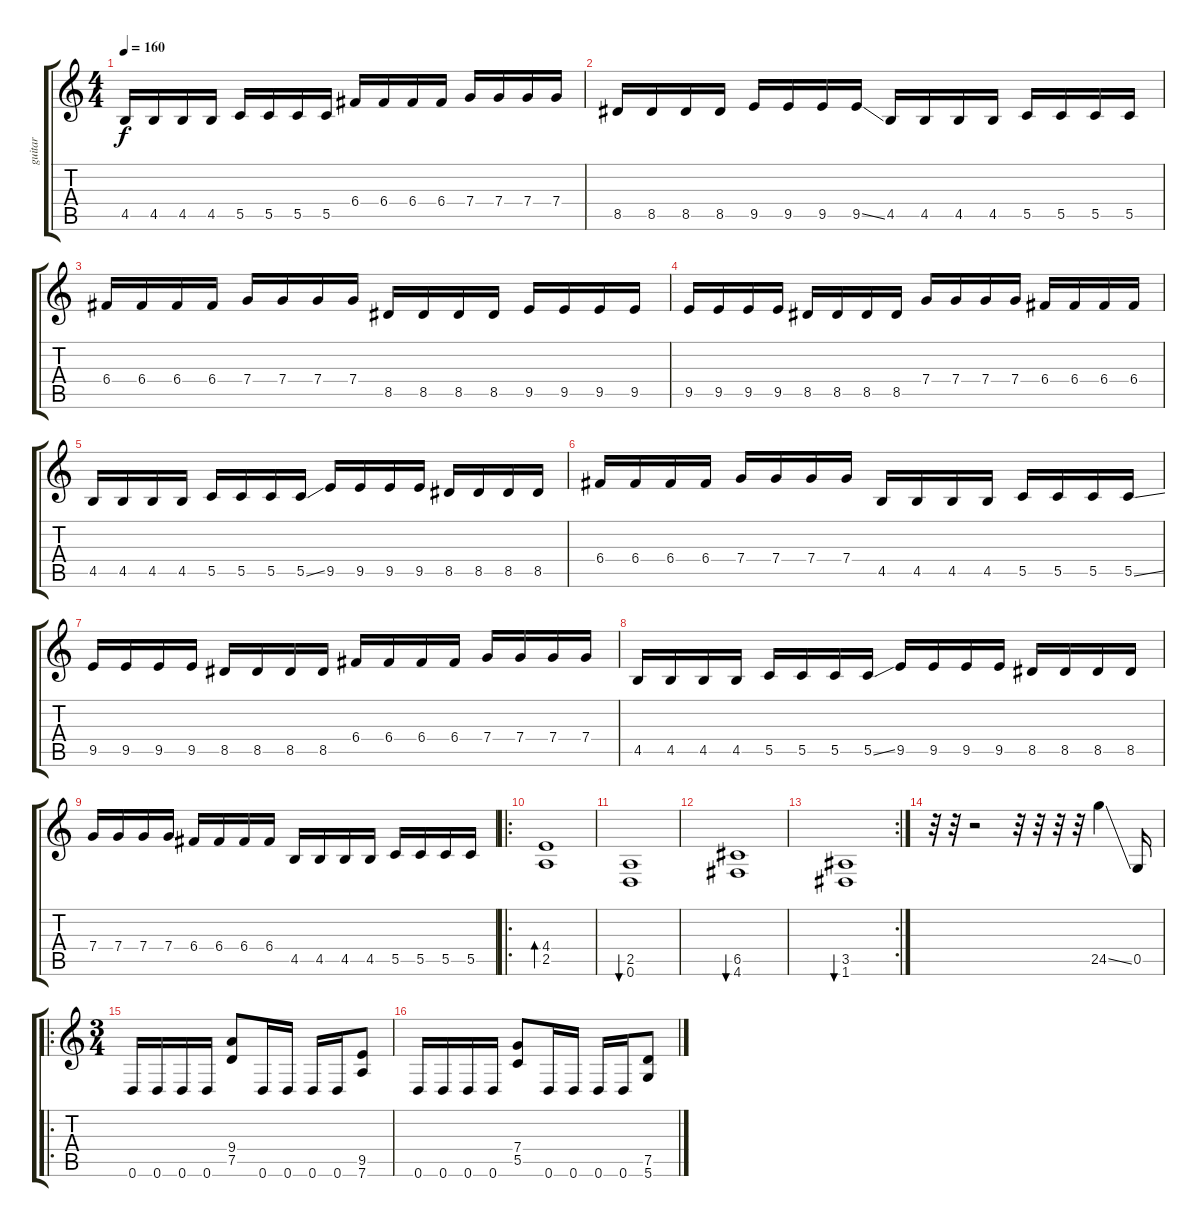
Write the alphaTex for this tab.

\track ("guitar" "guitar") {instrument distortionguitar}
\staff {score tabs}
\tuning (D4 A3 F3 C3 G2 D2) {hide}
\ts (4 4)
\tempo 160
\clef g2
\ks c
4.5.16{dy f} 4.5.16 4.5.16 4.5.16 5.5.16 5.5.16 5.5.16 5.5.16 6.4.16 6.4.16 6.4.16 6.4.16 7.4.16 7.4.16 7.4.16 7.4.16 |
8.5.16 8.5.16 8.5.16 8.5.16 9.5.16 9.5.16 9.5.16 9.5{ss}.16 4.5.16 4.5.16 4.5.16 4.5.16 5.5.16 5.5.16 5.5.16 5.5.16 |
6.4.16 6.4.16 6.4.16 6.4.16 7.4.16 7.4.16 7.4.16 7.4.16 8.5.16 8.5.16 8.5.16 8.5.16 9.5.16 9.5.16 9.5.16 9.5.16 |
9.5.16 9.5.16 9.5.16 9.5.16 8.5.16 8.5.16 8.5.16 8.5.16 7.4.16 7.4.16 7.4.16 7.4.16 6.4.16 6.4.16 6.4.16 6.4.16 |
4.5.16 4.5.16 4.5.16 4.5.16 5.5.16 5.5.16 5.5.16 5.5{ss}.16 9.5.16 9.5.16 9.5.16 9.5.16 8.5.16 8.5.16 8.5.16 8.5.16 |
6.4.16 6.4.16 6.4.16 6.4.16 7.4.16 7.4.16 7.4.16 7.4.16 4.5.16 4.5.16 4.5.16 4.5.16 5.5.16 5.5.16 5.5.16 5.5{ss}.16 |
9.5.16 9.5.16 9.5.16 9.5.16 8.5.16 8.5.16 8.5.16 8.5.16 6.4.16 6.4.16 6.4.16 6.4.16 7.4.16 7.4.16 7.4.16 7.4.16 |
4.5.16 4.5.16 4.5.16 4.5.16 5.5.16 5.5.16 5.5.16 5.5{ss}.16 9.5.16 9.5.16 9.5.16 9.5.16 8.5.16 8.5.16 8.5.16 8.5.16 |
7.4.16 7.4.16 7.4.16 7.4.16 6.4.16 6.4.16 6.4.16 6.4.16 4.5.16 4.5.16 4.5.16 4.5.16 5.5.16 5.5.16 5.5.16 5.5.16 |
\ro
(4.4 2.5).1{bd 60} |
(2.5 0.6).1{bu 60} |
(6.5 4.6).1{bu 60} |
\rc 2
(3.5 1.6).1{bu 60} |
r.32 r.32 r.2 r.32 r.32 r.32 r.32 24.5{ss}.4 0.5.16 |
\ro
\ts (3 4)
0.6.16 0.6.16 0.6.16 0.6.16 (9.4 7.5).8 0.6.16 0.6.16 0.6.16 0.6.16 (9.5 7.6).8 |
0.6.16 0.6.16 0.6.16 0.6.16 (7.4 5.5).8 0.6.16 0.6.16 0.6.16 0.6.16 (7.5 5.6).8
